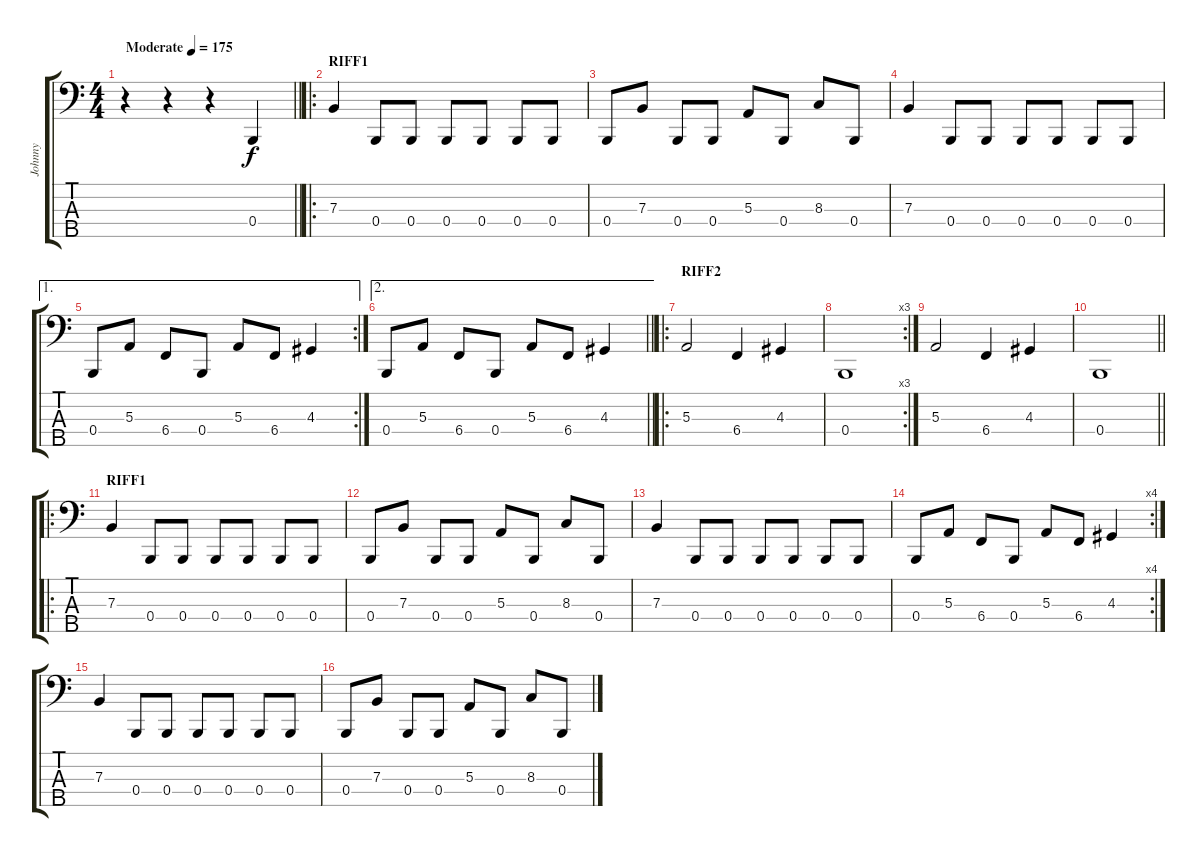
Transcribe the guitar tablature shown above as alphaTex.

\track ("Johnny" "Johnny") {instrument electricbassfinger}
\staff {score tabs}
\tuning (D2 A1 E1 B0 Gb0) {hide}
\ts (4 4)
\tempo (175 "Moderate")
\clef f4
\barLineRight lightlight
\ks c
r.4{dy f instrument electricbassfinger} r.4 r.4 0.4.4 |
\ro
\section ("" "RIFF1")
7.3.4 0.4.8 0.4.8 0.4.8 0.4.8 0.4.8 0.4.8 |
0.4.8 7.3.8 0.4.8 0.4.8 5.3.8 0.4.8 8.3.8 0.4.8 |
7.3.4 0.4.8 0.4.8 0.4.8 0.4.8 0.4.8 0.4.8 |
\ae 1
\rc 2
0.4.8 5.3.8 6.4.8 0.4.8 5.3.8 6.4.8 4.3.4 |
\ae 2
\barLineRight lightlight
0.4.8 5.3.8 6.4.8 0.4.8 5.3.8 6.4.8 4.3.4 |
\ro
\section ("" "RIFF2")
5.3.2 6.4.4 4.3.4 |
\rc 3
0.4.1 |
5.3.2 6.4.4 4.3.4 |
\barLineRight lightlight
0.4.1 |
\ro
\section ("" "RIFF1")
7.3.4 0.4.8 0.4.8 0.4.8 0.4.8 0.4.8 0.4.8 |
0.4.8 7.3.8 0.4.8 0.4.8 5.3.8 0.4.8 8.3.8 0.4.8 |
7.3.4 0.4.8 0.4.8 0.4.8 0.4.8 0.4.8 0.4.8 |
\rc 4
0.4.8 5.3.8 6.4.8 0.4.8 5.3.8 6.4.8 4.3.4 |
7.3.4 0.4.8 0.4.8 0.4.8 0.4.8 0.4.8 0.4.8 |
0.4.8 7.3.8 0.4.8 0.4.8 5.3.8 0.4.8 8.3.8 0.4.8
